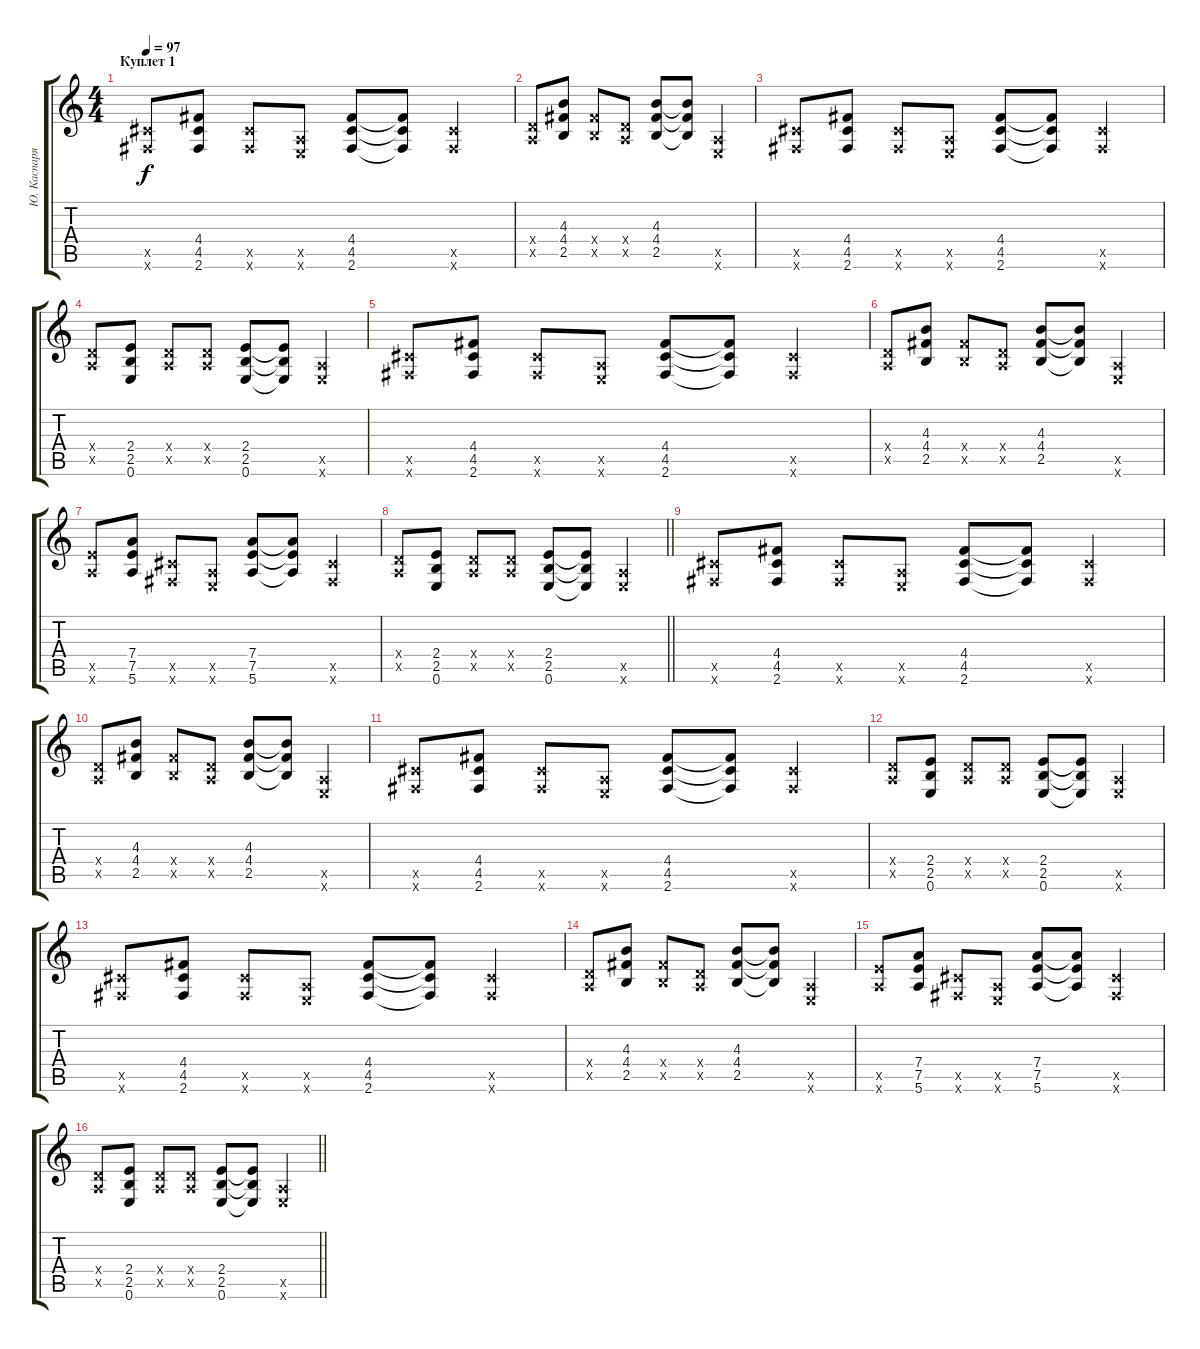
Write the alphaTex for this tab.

\track ("Ю. Каспарян (доп. гитара)" "Ю. Каспаря") {instrument distortionguitar}
\staff {score tabs}
\tuning (E4 B3 G3 D3 A2 E2) {hide}
\ts (4 4)
\section ("" "Куплет 1")
\tempo 97
\clef g2
\ks c
(4.5{x} 2.6{x}).8{dy f} (4.4 4.5 2.6).8 (4.5{x} 2.6{x}).8 (0.5{x} 0.6{x}).8 (4.4 4.5 2.6).8 (4.4{t} 4.5{t} 2.6{t}).8 (4.5{x} 2.6{x}).4 |
(0.4{x} 0.5{x}).8 (4.3 4.4 2.5).8 (4.4{x} 2.5{x}).8 (0.4{x} 0.5{x}).8 (4.3 4.4 2.5).8 (4.3{t} 4.4{t} 2.5{t}).8 (0.5{x} 0.6{x}).4 |
(4.5{x} 2.6{x}).8 (4.4 4.5 2.6).8 (4.5{x} 2.6{x}).8 (0.5{x} 0.6{x}).8 (4.4 4.5 2.6).8 (4.4{t} 4.5{t} 2.6{t}).8 (4.5{x} 2.6{x}).4 |
(0.4{x} 0.5{x}).8 (2.4 2.5 0.6).8 (0.4{x} 0.5{x}).8 (0.4{x} 0.5{x}).8 (2.4 2.5 0.6).8 (2.4{t} 2.5{t} 0.6{t}).8 (0.5{x} 0.6{x}).4 |
(4.5{x} 2.6{x}).8 (4.4 4.5 2.6).8 (4.5{x} 2.6{x}).8 (0.5{x} 0.6{x}).8 (4.4 4.5 2.6).8 (4.4{t} 4.5{t} 2.6{t}).8 (4.5{x} 2.6{x}).4 |
(0.4{x} 0.5{x}).8 (4.3 4.4 2.5).8 (4.4{x} 2.5{x}).8 (0.4{x} 0.5{x}).8 (4.3 4.4 2.5).8 (4.3{t} 4.4{t} 2.5{t}).8 (0.5{x} 0.6{x}).4 |
(7.5{x} 5.6{x}).8 (7.4 7.5 5.6).8 (4.5{x} 2.6{x}).8 (0.5{x} 0.6{x}).8 (7.4 7.5 5.6).8 (7.4{t} 7.5{t} 5.6{t}).8 (4.5{x} 2.6{x}).4 |
\barLineRight lightlight
(0.4{x} 0.5{x}).8 (2.4 2.5 0.6).8 (0.4{x} 0.5{x}).8 (0.4{x} 0.5{x}).8 (2.4 2.5 0.6).8 (2.4{t} 2.5{t} 0.6{t}).8 (0.5{x} 0.6{x}).4 |
(4.5{x} 2.6{x}).8 (4.4 4.5 2.6).8 (4.5{x} 2.6{x}).8 (0.5{x} 0.6{x}).8 (4.4 4.5 2.6).8 (4.4{t} 4.5{t} 2.6{t}).8 (4.5{x} 2.6{x}).4 |
(0.4{x} 0.5{x}).8 (4.3 4.4 2.5).8 (4.4{x} 2.5{x}).8 (0.4{x} 0.5{x}).8 (4.3 4.4 2.5).8 (4.3{t} 4.4{t} 2.5{t}).8 (0.5{x} 0.6{x}).4 |
(4.5{x} 2.6{x}).8 (4.4 4.5 2.6).8 (4.5{x} 2.6{x}).8 (0.5{x} 0.6{x}).8 (4.4 4.5 2.6).8 (4.4{t} 4.5{t} 2.6{t}).8 (4.5{x} 2.6{x}).4 |
(0.4{x} 0.5{x}).8 (2.4 2.5 0.6).8 (0.4{x} 0.5{x}).8 (0.4{x} 0.5{x}).8 (2.4 2.5 0.6).8 (2.4{t} 2.5{t} 0.6{t}).8 (0.5{x} 0.6{x}).4 |
(4.5{x} 2.6{x}).8 (4.4 4.5 2.6).8 (4.5{x} 2.6{x}).8 (0.5{x} 0.6{x}).8 (4.4 4.5 2.6).8 (4.4{t} 4.5{t} 2.6{t}).8 (4.5{x} 2.6{x}).4 |
(0.4{x} 0.5{x}).8 (4.3 4.4 2.5).8 (4.4{x} 2.5{x}).8 (0.4{x} 0.5{x}).8 (4.3 4.4 2.5).8 (4.3{t} 4.4{t} 2.5{t}).8 (0.5{x} 0.6{x}).4 |
(7.5{x} 5.6{x}).8 (7.4 7.5 5.6).8 (4.5{x} 2.6{x}).8 (0.5{x} 0.6{x}).8 (7.4 7.5 5.6).8 (7.4{t} 7.5{t} 5.6{t}).8 (4.5{x} 2.6{x}).4 |
\barLineRight lightlight
(0.4{x} 0.5{x}).8 (2.4 2.5 0.6).8 (0.4{x} 0.5{x}).8 (0.4{x} 0.5{x}).8 (2.4 2.5 0.6).8 (2.4{t} 2.5{t} 0.6{t}).8 (0.5{x} 0.6{x}).4
